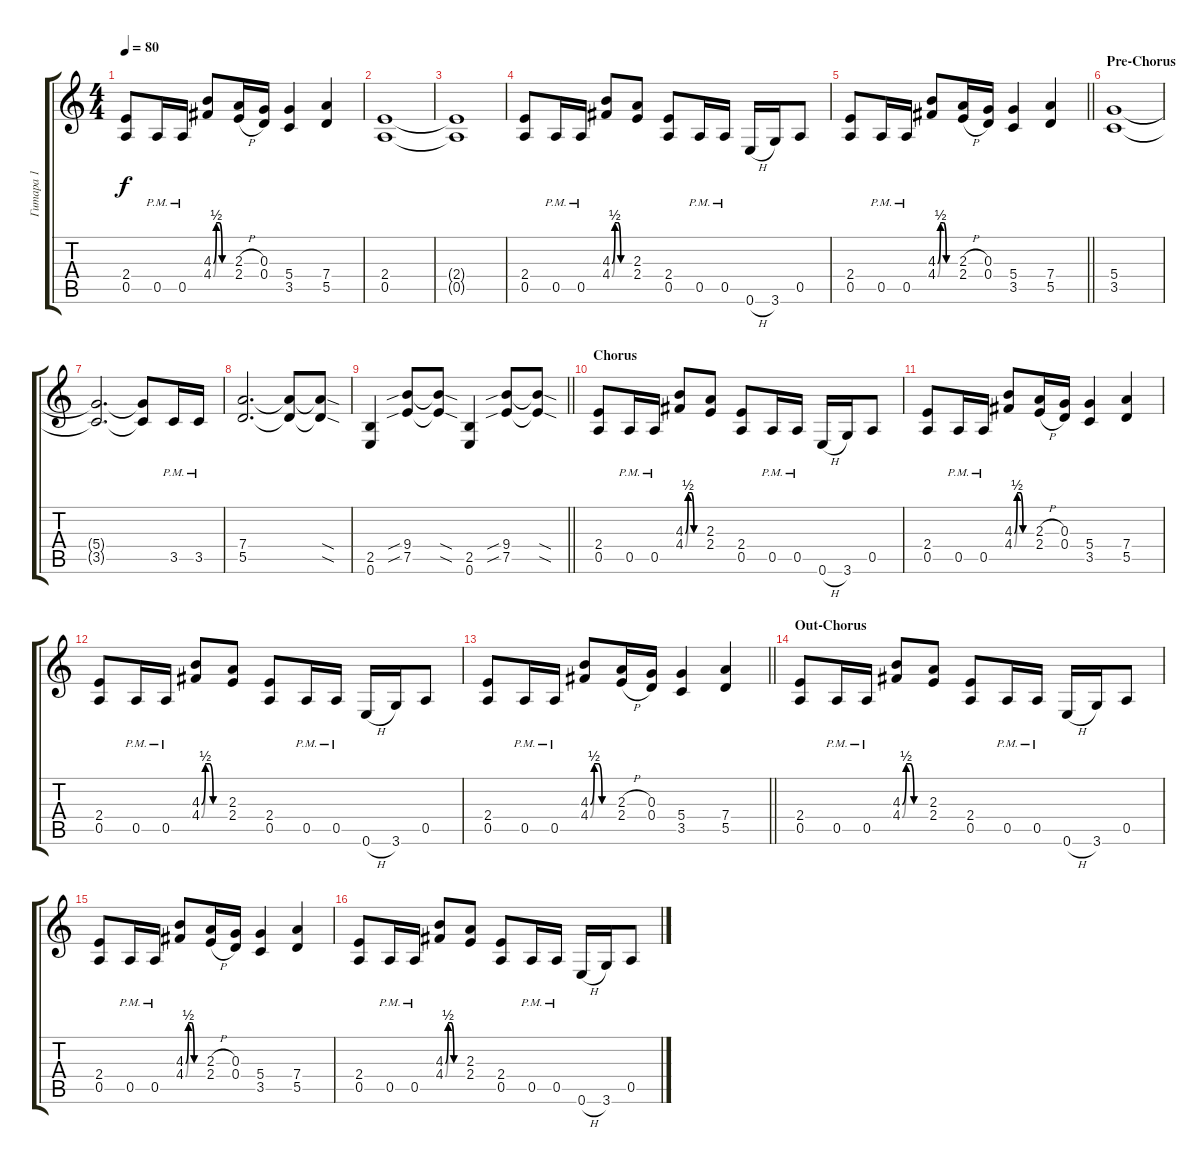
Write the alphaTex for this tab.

\track ("Гитара 1" "Гитара 1") {instrument distortionguitar}
\staff {score tabs}
\tuning (E4 B3 G3 D3 A2 E2) {hide}
\ts (4 4)
\tempo 80
\clef g2
\ks aminor
(2.4 0.5).8{dy f} 0.5{pm}.16 0.5{pm}.16 (4.3{be (custom 0 0 10 2 20 2 30 0 60 0)} 4.4{be (custom 0 0 10 2 20 2 30 0 60 0)}).8 (2.3{h} 2.4{h}).16 (0.3 0.4).16 (5.4 3.5).4 (7.4 5.5).4 |
(2.4 0.5).1 |
(2.4{t} 0.5{t}).1 |
(2.4 0.5).8 0.5{pm}.16 0.5{pm}.16 (4.3{be (custom 0 0 10 2 20 2 30 0 60 0)} 4.4{be (custom 0 0 10 2 20 2 30 0 60 0)}).8 (2.3 2.4).8 (2.4 0.5).8 0.5{pm}.16 0.5{pm}.16 0.6{h}.16 3.6.16 0.5.8 |
\barLineRight lightlight
(2.4 0.5).8 0.5{pm}.16 0.5{pm}.16 (4.3{be (custom 0 0 10 2 20 2 30 0 60 0)} 4.4{be (custom 0 0 10 2 20 2 30 0 60 0)}).8 (2.3{h} 2.4{h}).16 (0.3 0.4).16 (5.4 3.5).4 (7.4 5.5).4 |
\section ("" "Pre-Chorus")
(5.4 3.5).1 |
(5.4{t} 3.5{t}).2{d} (5.4{t} 3.5{t}).8 3.5{pm}.16 3.5{pm}.16 |
(7.4 5.5).2{d} (7.4{t} 5.5{t}).8 (7.4{sod t} 5.5{sod t}).8 |
\barLineRight lightlight
(2.5 0.6).4 (9.4{sib} 7.5{sib}).8 (9.4{sod t} 7.5{sod t}).8 (2.5 0.6).4 (9.4{sib} 7.5{sib}).8 (9.4{sod t} 7.5{sod t}).8 |
\section ("" "Chorus")
(2.4 0.5).8 0.5{pm}.16 0.5{pm}.16 (4.3{be (custom 0 0 10 2 20 2 30 0 60 0)} 4.4{be (custom 0 0 10 2 20 2 30 0 60 0)}).8 (2.3 2.4).8 (2.4 0.5).8 0.5{pm}.16 0.5{pm}.16 0.6{h}.16 3.6.16 0.5.8 |
(2.4 0.5).8 0.5{pm}.16 0.5{pm}.16 (4.3{be (custom 0 0 10 2 20 2 30 0 60 0)} 4.4{be (custom 0 0 10 2 20 2 30 0 60 0)}).8 (2.3{h} 2.4{h}).16 (0.3 0.4).16 (5.4 3.5).4 (7.4 5.5).4 |
(2.4 0.5).8 0.5{pm}.16 0.5{pm}.16 (4.3{be (custom 0 0 10 2 20 2 30 0 60 0)} 4.4{be (custom 0 0 10 2 20 2 30 0 60 0)}).8 (2.3 2.4).8 (2.4 0.5).8 0.5{pm}.16 0.5{pm}.16 0.6{h}.16 3.6.16 0.5.8 |
\barLineRight lightlight
(2.4 0.5).8 0.5{pm}.16 0.5{pm}.16 (4.3{be (custom 0 0 10 2 20 2 30 0 60 0)} 4.4{be (custom 0 0 10 2 20 2 30 0 60 0)}).8 (2.3{h} 2.4{h}).16 (0.3 0.4).16 (5.4 3.5).4 (7.4 5.5).4 |
\section ("" "Out-Chorus")
(2.4 0.5).8 0.5{pm}.16 0.5{pm}.16 (4.3{be (custom 0 0 10 2 20 2 30 0 60 0)} 4.4{be (custom 0 0 10 2 20 2 30 0 60 0)}).8 (2.3 2.4).8 (2.4 0.5).8 0.5{pm}.16 0.5{pm}.16 0.6{h}.16 3.6.16 0.5.8 |
(2.4 0.5).8 0.5{pm}.16 0.5{pm}.16 (4.3{be (custom 0 0 10 2 20 2 30 0 60 0)} 4.4{be (custom 0 0 10 2 20 2 30 0 60 0)}).8 (2.3{h} 2.4{h}).16 (0.3 0.4).16 (5.4 3.5).4 (7.4 5.5).4 |
(2.4 0.5).8 0.5{pm}.16 0.5{pm}.16 (4.3{be (custom 0 0 10 2 20 2 30 0 60 0)} 4.4{be (custom 0 0 10 2 20 2 30 0 60 0)}).8 (2.3 2.4).8 (2.4 0.5).8 0.5{pm}.16 0.5{pm}.16 0.6{h}.16 3.6.16 0.5.8
